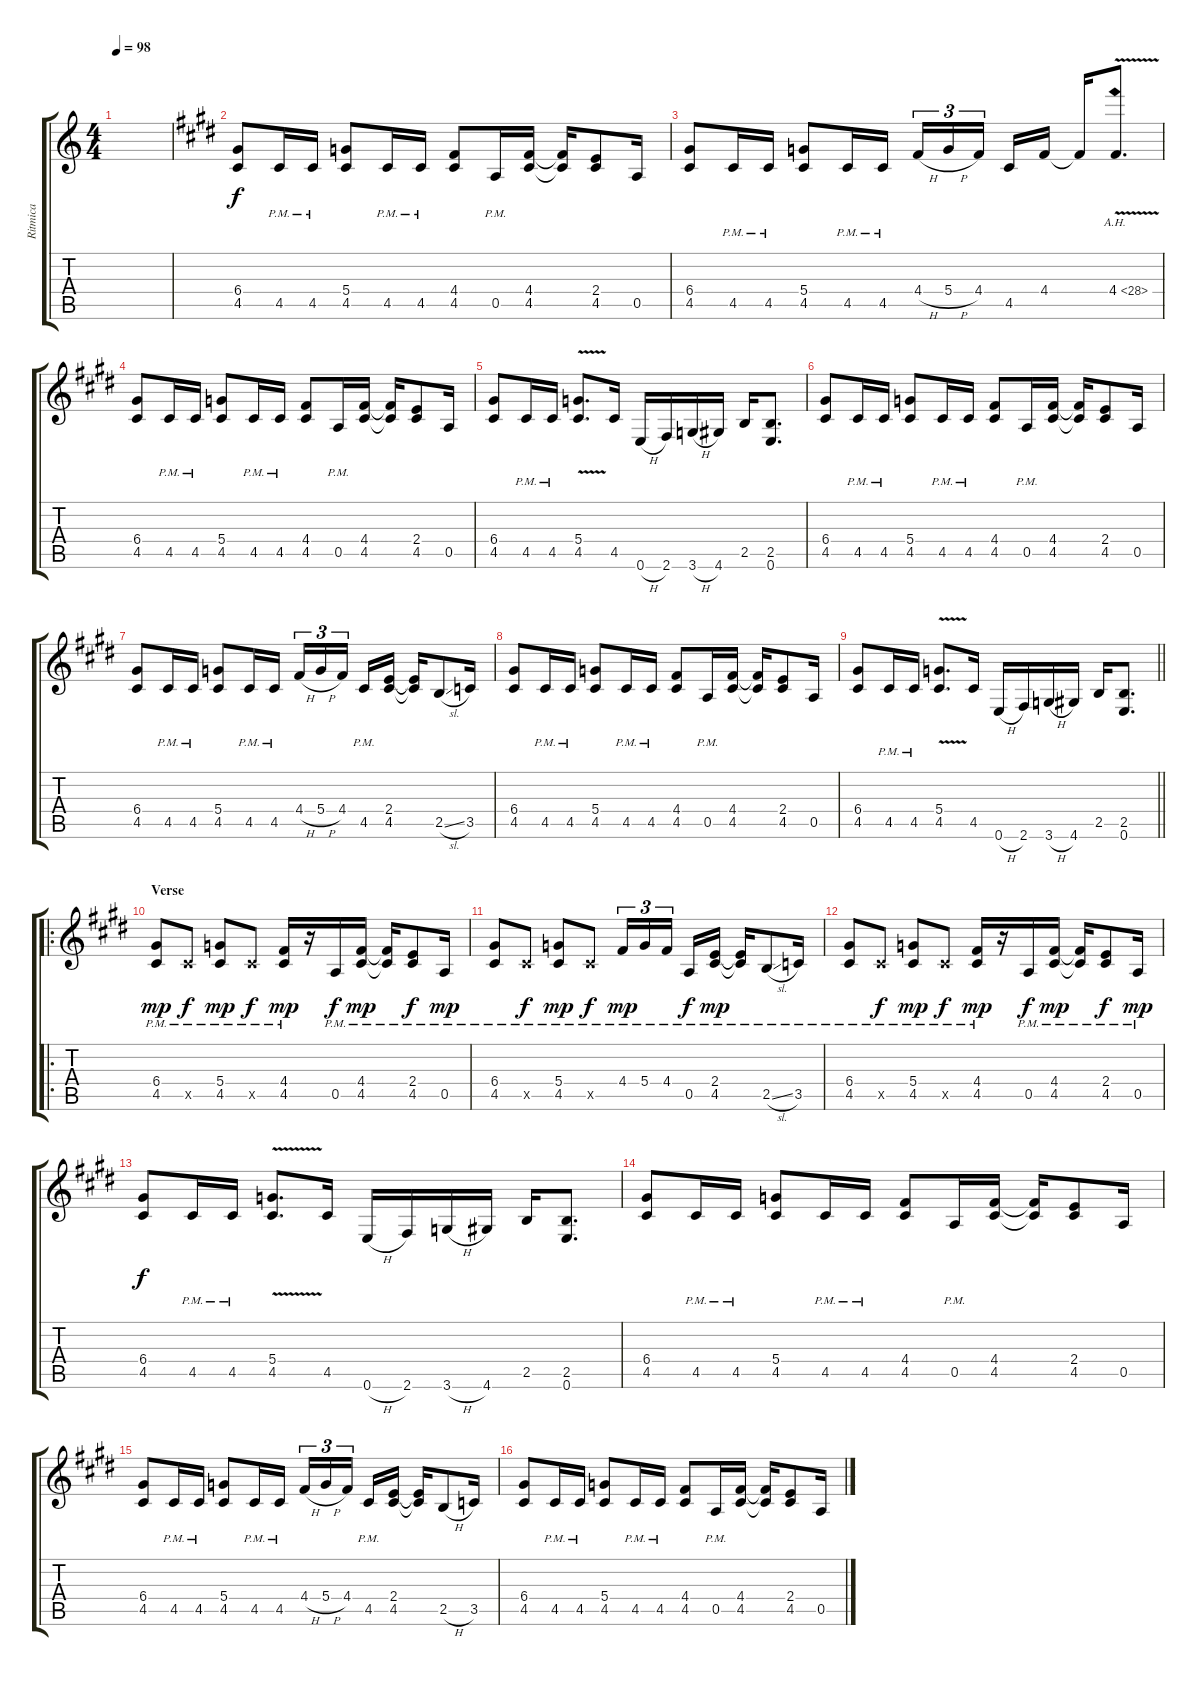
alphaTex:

\track ("Ritmica" "Ritmica") {instrument overdrivenguitar}
\staff {score tabs}
\tuning (E4 B3 G3 D3 A2 E2) {hide}
\ts (4 4)
\tempo 98
\clef g2
\ks c
|
\ks e
(6.4 4.5).8 4.5{pm}.16 4.5{pm}.16 (5.4 4.5).8 4.5{pm}.16 4.5{pm}.16 (4.4 4.5).8 0.5{pm}.16 (4.4 4.5).16 (4.4{t} 4.5{t}).16 (2.4 4.5).8 0.5.16 |
\ks c#minor
(6.4 4.5).8 4.5{pm}.16 4.5{pm}.16 (5.4 4.5).8 4.5{pm}.16 4.5{pm}.16 4.4{h}.16{tu (3 2)} 5.4{h}.16{tu (3 2)} 4.4.16{tu (3 2) beam splitsecondary} 4.5.16 4.4.16 4.4{t}.16 4.4{ah 24 v}.8{d} |
(6.4 4.5).8 4.5{pm}.16 4.5{pm}.16 (5.4 4.5).8 4.5{pm}.16 4.5{pm}.16 (4.4 4.5).8 0.5{pm}.16 (4.4 4.5).16 (4.4{t} 4.5{t}).16 (2.4 4.5).8 0.5.16 |
(6.4 4.5).8 4.5{pm}.16 4.5{pm}.16 (5.4{v} 4.5{v}).8{d} 4.5.16 0.6{h}.16 2.6.16 3.6{h}.16 4.6.16 2.5.16 (2.5 0.6).8{d} |
(6.4 4.5).8 4.5{pm}.16 4.5{pm}.16 (5.4 4.5).8 4.5{pm}.16 4.5{pm}.16 (4.4 4.5).8 0.5{pm}.16 (4.4 4.5).16 (4.4{t} 4.5{t}).16 (2.4 4.5).8 0.5.16 |
(6.4 4.5).8 4.5{pm}.16 4.5{pm}.16 (5.4 4.5).8 4.5{pm}.16 4.5{pm}.16 4.4{h}.16{tu (3 2)} 5.4{h}.16{tu (3 2)} 4.4.16{tu (3 2) beam splitsecondary} 4.5{pm}.16 (2.4 4.5).16 (2.4{t} 4.5{t}).16 2.5{sl}.8 3.5.16 |
\ks e
(6.4 4.5).8 4.5{pm}.16 4.5{pm}.16 (5.4 4.5).8 4.5{pm}.16 4.5{pm}.16 (4.4 4.5).8 0.5{pm}.16 (4.4 4.5).16 (4.4{t} 4.5{t}).16 (2.4 4.5).8 0.5.16 |
\barLineRight lightlight
\ks c#minor
(6.4 4.5).8 4.5{pm}.16 4.5{pm}.16 (5.4{v} 4.5{v}).8{d} 4.5.16 0.6{h}.16 2.6.16 3.6{h}.16 4.6.16 2.5.16 (2.5 0.6).8{d} |
\ro
\section ("" "Verse")
(6.4{pm} 4.5{pm}).8{dy mp} 4.5{pm x}.8{dy f} (5.4{pm} 4.5{pm}).8{dy mp} 4.5{pm x}.8{dy f} (4.4{pm} 4.5{pm}).16{dy mp} r.16 0.5{pm}.16{dy f} (4.4{pm} 4.5{pm}).16{dy mp} (4.4{pm t} 4.5{pm t}).16 (2.4 4.5{pm}).8{dy f} 0.5{pm}.16{dy mp} |
\ks e
(6.4{pm} 4.5{pm}).8 4.5{pm x}.8{dy f} (5.4{pm} 4.5{pm}).8{dy mp} 4.5{pm x}.8{dy f} 4.4{pm}.16{tu (3 2) dy mp} 5.4{pm}.16{tu (3 2)} 4.4{pm}.16{tu (3 2) beam splitsecondary} 0.5{pm}.16{dy f} (2.4{pm} 4.5{pm}).16{dy mp} (2.4{pm t} 4.5{pm t}).16 2.5{sl pm}.8 3.5{pm}.16 |
\ks c#minor
(6.4{pm} 4.5{pm}).8 4.5{pm x}.8{dy f} (5.4{pm} 4.5{pm}).8{dy mp} 4.5{pm x}.8{dy f} (4.4{pm} 4.5{pm}).16{dy mp} r.16 0.5{pm}.16{dy f} (4.4{pm} 4.5{pm}).16{dy mp} (4.4{pm t} 4.5{pm t}).16 (2.4 4.5{pm}).8{dy f} 0.5{pm}.16{dy mp} |
(6.4 4.5).8{dy f} 4.5{pm}.16 4.5{pm}.16 (5.4{v} 4.5{v}).8{d} 4.5.16 0.6{h}.16 2.6.16 3.6{h}.16 4.6.16 2.5.16 (2.5 0.6).8{d} |
(6.4 4.5).8 4.5{pm}.16 4.5{pm}.16 (5.4 4.5).8 4.5{pm}.16 4.5{pm}.16 (4.4 4.5).8 0.5{pm}.16 (4.4 4.5).16 (4.4{t} 4.5{t}).16 (2.4 4.5).8 0.5.16 |
(6.4 4.5).8 4.5{pm}.16 4.5{pm}.16 (5.4 4.5).8 4.5{pm}.16 4.5{pm}.16 4.4{h}.16{tu (3 2)} 5.4{h}.16{tu (3 2)} 4.4.16{tu (3 2) beam splitsecondary} 4.5{pm}.16 (2.4 4.5).16 (2.4{t} 4.5{t}).16 2.5{h}.8 3.5.16 |
\ks e
(6.4 4.5).8 4.5{pm}.16 4.5{pm}.16 (5.4 4.5).8 4.5{pm}.16 4.5{pm}.16 (4.4 4.5).8 0.5{pm}.16 (4.4 4.5).16 (4.4{t} 4.5{t}).16 (2.4 4.5).8 0.5.16
